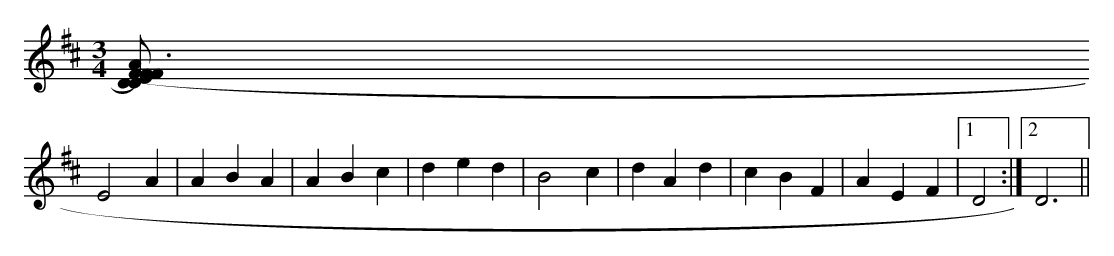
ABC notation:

X:1
M:3/4
K:D
[D2|F2(F3E)|D2F2A2|d2c2B2|A4D2|F2(F3E)|D2F2A2|B2A2F2|
E4A2|A2B2A2|A2B2c2|d2e2d2|B4c2|d2A2d2|c2B2F2|A2E2F2|1 D4:|2 D6||
